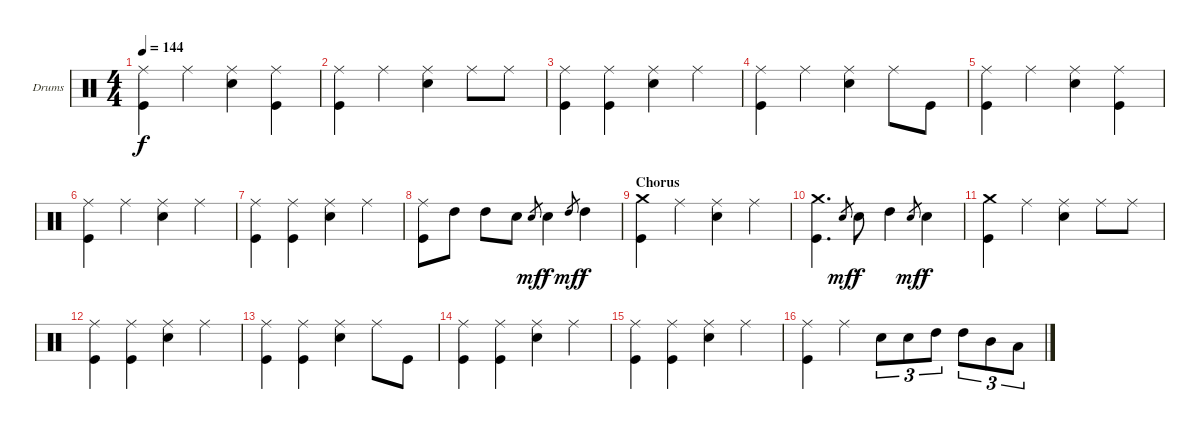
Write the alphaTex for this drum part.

\bracketExtendMode groupsimilarinstruments
\firstSystemTrackNameOrientation horizontal
\otherSystemsTrackNameOrientation horizontal
\track ("Drumkit" "Drums") {multiBarRest instrument percussion}
\staff {score}
\articulation defaults
\ts (4 4)
\tempo 144
\clef neutral
\ks c
("Ride (middle)" "Kick (hit)").4{dy f} "Ride (middle)".4 ("Ride (middle)" "Snare (hit) 2").4 ("Ride (middle)" "Kick (hit)").4 |
("Ride (middle)" "Kick (hit)").4 "Ride (middle)".4 ("Ride (middle)" "Snare (hit) 2").4 "Ride (middle)".8 "Ride (middle)".8 |
("Ride (middle)" "Kick (hit)").4 ("Ride (middle)" "Kick (hit)").4 ("Ride (middle)" "Snare (hit) 2").4 "Ride (middle)".4 |
("Ride (middle)" "Kick (hit)").4 "Ride (middle)".4 ("Ride (middle)" "Snare (hit) 2").4 "Ride (middle)".8 "Kick (hit)".8 |
("Ride (middle)" "Kick (hit)").4 "Ride (middle)".4 ("Ride (middle)" "Snare (hit) 2").4 ("Ride (middle)" "Kick (hit)").4 |
("Ride (middle)" "Kick (hit)").4 "Ride (middle)".4 ("Ride (middle)" "Snare (hit) 2").4 "Ride (middle)".4 |
("Ride (middle)" "Kick (hit)").4 ("Ride (middle)" "Kick (hit)").4 ("Ride (middle)" "Snare (hit) 2").4 "Ride (middle)".4 |
("Ride (middle)" "Kick (hit)").8 "High Tom (hit)".8 "High Tom (hit)".8 "Snare (hit) 2".8 "Snare (hit) 2".8{gr dy mf} "Snare (hit) 2".4{dy f} "High Tom (hit)".8{gr dy mf} "High Tom (hit)".4{dy f} |
\section ("" "Chorus")
("Crash medium (hit)" "Kick (hit)").4 "Ride (middle)".4 ("Ride (middle)" "Snare (hit) 2").4 "Ride (middle)".4 |
("Crash medium (hit)" "Kick (hit)").4{d} "Snare (hit) 2".8{gr dy mf} "Snare (hit) 2".8{dy f} "High Tom (hit)".4 "Snare (hit) 2".8{gr dy mf} "Snare (hit) 2".4{dy f} |
("Crash medium (hit)" "Kick (hit)").4 "Ride (middle)".4 ("Ride (middle)" "Snare (hit) 2").4 "Ride (middle)".8 "Ride (middle)".8 |
("Ride (middle)" "Kick (hit)").4 ("Ride (middle)" "Kick (hit)").4 ("Ride (middle)" "Snare (hit) 2").4 "Ride (middle)".4 |
("Ride (middle)" "Kick (hit)").4 ("Ride (middle)" "Kick (hit)").4 ("Ride (middle)" "Snare (hit) 2").4 "Ride (middle)".8 "Kick (hit)".8 |
("Ride (middle)" "Kick (hit)").4 ("Ride (middle)" "Kick (hit)").4 ("Ride (middle)" "Snare (hit) 2").4 "Ride (middle)".4 |
("Ride (middle)" "Kick (hit)").4 ("Ride (middle)" "Kick (hit)").4 ("Ride (middle)" "Snare (hit) 2").4 "Ride (middle)".4 |
("Ride (middle)" "Kick (hit)").4 "Ride (middle)".4 "Snare (hit) 2".8{tu (3 2)} "Snare (hit) 2".8{tu (3 2)} "High Tom (hit)".8{tu (3 2)} "High Tom (hit)".8{tu (3 2)} "Mid Tom (hit)".8{tu (3 2)} "Low Tom (hit)".8{tu (3 2)}
